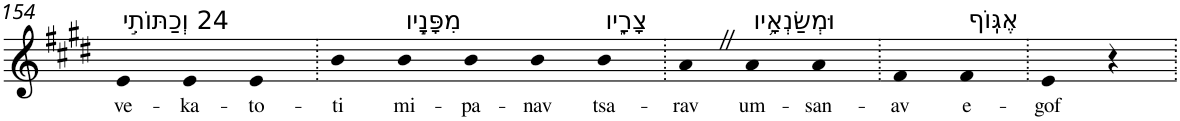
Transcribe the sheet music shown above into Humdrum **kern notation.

**kern	**text
*part1	*part1
*staff1	*staff1
*I"Piano	*
*I'Pno	*
!!LO:PB:g=z
*clefG2	*
*k[f#c#g#d#]	*
*E:	*
=154	=154
!LO:TX:a:t=24 וְכַתּוֹתִ֣י	!
!	!LO:LY:b
4e	ve-
!	!LO:LY:b
4e	-ka-
!	!LO:LY:b
4e	-to-
=155.	=155.
!	!LO:LY:b
4b	-ti
!LO:TX:a:t=מִפָּנָ֣יו	!
!	!LO:LY:b
4b	mi-
!	!LO:LY:b
4b	-pa-
!	!LO:LY:b
4b	-nav
!LO:TX:a:t=צָרָ֑יו	!
!	!LO:LY:b
4b	tsa-
=156.	=156.
!	!LO:LY:b
4aZ	-rav
!LO:TX:a:t=וּמְשַׂנְאָ֥יו	!
!	!LO:LY:b
4a	um-
!	!LO:LY:b
4a	-san-
=157.	=157.
!	!LO:LY:b
4f#	-av
!LO:TX:a:t=אֶגּֽוֹף	!
!	!LO:LY:b
4f#	e-
=158.	=158.
!	!LO:LY:b
4e	-gof
4r	.
=.	=.
*-	*-
